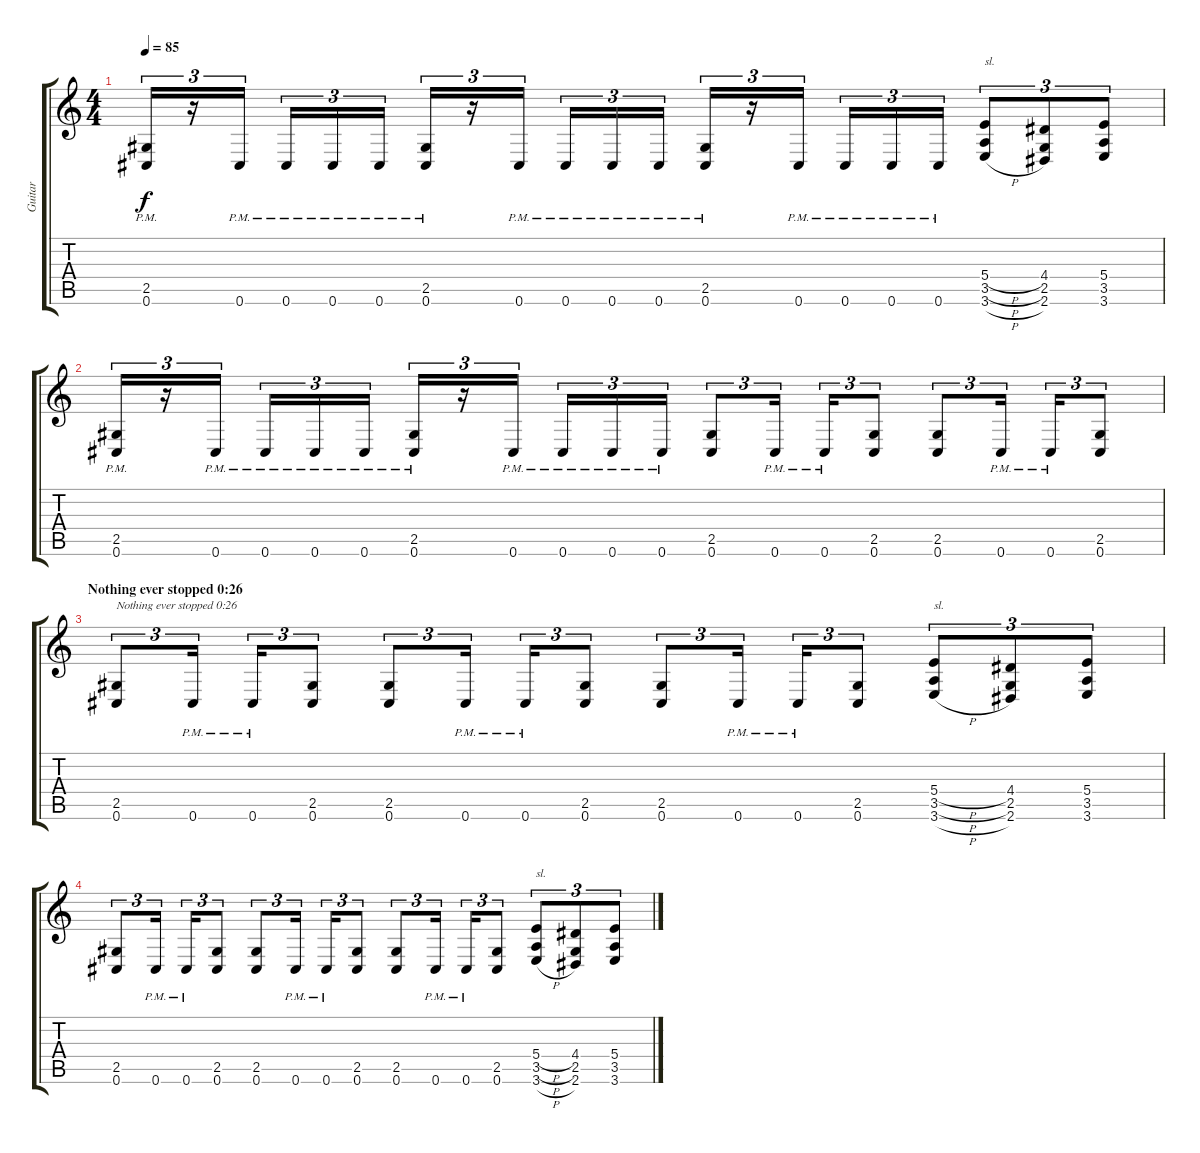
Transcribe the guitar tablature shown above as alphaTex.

\track ("Guitar" "Guitar") {instrument distortionguitar}
\staff {score tabs}
\tuning (Db4 Ab3 E3 B2 Gb2 Db2) {hide}
\ts (4 4)
\tempo 85
\clef g2
\ks c
(2.5{pm} 0.6{pm}).16{tu (3 2) dy f} r.16{tu (3 2)} 0.6{pm}.16{tu (3 2)} 0.6{pm}.16{tu (3 2)} 0.6{pm}.16{tu (3 2)} 0.6{pm}.16{tu (3 2)} (2.5{pm} 0.6{pm}).16{tu (3 2)} r.16{tu (3 2)} 0.6{pm}.16{tu (3 2)} 0.6{pm}.16{tu (3 2)} 0.6{pm}.16{tu (3 2)} 0.6{pm}.16{tu (3 2)} (2.5{pm} 0.6{pm}).16{tu (3 2)} r.16{tu (3 2)} 0.6{pm}.16{tu (3 2)} 0.6{pm}.16{tu (3 2)} 0.6{pm}.16{tu (3 2)} 0.6{pm}.16{tu (3 2)} (5.4{h} 3.5{h} 3.6{h}).8{tu (3 2) txt "sl."} (4.4 2.5 2.6).8{tu (3 2)} (5.4 3.5 3.6).8{tu (3 2)} |
(2.5{pm} 0.6{pm}).16{tu (3 2)} r.16{tu (3 2)} 0.6{pm}.16{tu (3 2)} 0.6{pm}.16{tu (3 2)} 0.6{pm}.16{tu (3 2)} 0.6{pm}.16{tu (3 2)} (2.5{pm} 0.6{pm}).16{tu (3 2)} r.16{tu (3 2)} 0.6{pm}.16{tu (3 2)} 0.6{pm}.16{tu (3 2)} 0.6{pm}.16{tu (3 2)} 0.6{pm}.16{tu (3 2)} (2.5 0.6).8{tu (3 2)} 0.6{pm}.16{tu (3 2)} 0.6{pm}.16{tu (3 2)} (2.5 0.6).8{tu (3 2)} (2.5 0.6).8{tu (3 2)} 0.6{pm}.16{tu (3 2)} 0.6{pm}.16{tu (3 2)} (2.5 0.6).8{tu (3 2)} |
\section ("" "Nothing ever stopped 0:26")
(2.5 0.6).8{tu (3 2) txt "Nothing ever stopped 0:26"} 0.6{pm}.16{tu (3 2)} 0.6{pm}.16{tu (3 2)} (2.5 0.6).8{tu (3 2)} (2.5 0.6).8{tu (3 2)} 0.6{pm}.16{tu (3 2)} 0.6{pm}.16{tu (3 2)} (2.5 0.6).8{tu (3 2)} (2.5 0.6).8{tu (3 2)} 0.6{pm}.16{tu (3 2)} 0.6{pm}.16{tu (3 2)} (2.5 0.6).8{tu (3 2)} (5.4{h} 3.5{h} 3.6{h}).8{tu (3 2) txt "sl."} (4.4 2.5 2.6).8{tu (3 2)} (5.4 3.5 3.6).8{tu (3 2)} |
(2.5 0.6).8{tu (3 2)} 0.6{pm}.16{tu (3 2)} 0.6{pm}.16{tu (3 2)} (2.5 0.6).8{tu (3 2)} (2.5 0.6).8{tu (3 2)} 0.6{pm}.16{tu (3 2)} 0.6{pm}.16{tu (3 2)} (2.5 0.6).8{tu (3 2)} (2.5 0.6).8{tu (3 2)} 0.6{pm}.16{tu (3 2)} 0.6{pm}.16{tu (3 2)} (2.5 0.6).8{tu (3 2)} (5.4{h} 3.5{h} 3.6{h}).8{tu (3 2) txt "sl."} (4.4 2.5 2.6).8{tu (3 2)} (5.4 3.5 3.6).8{tu (3 2)}
